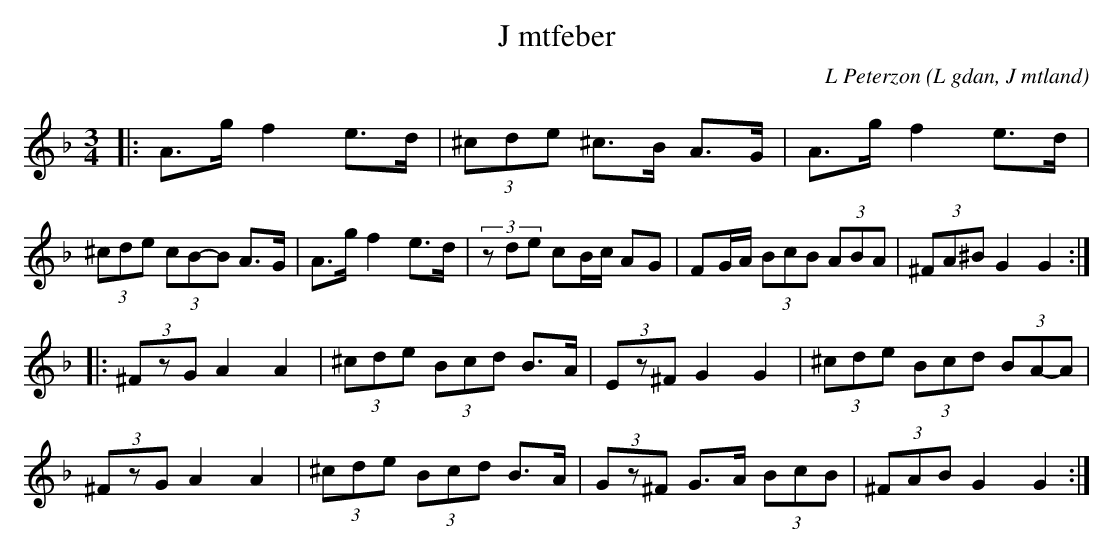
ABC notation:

X:1
T:J mtfeber
C: L Peterzon
O:L gdan, J mtland
M:3/4
L:1/8
K:Dm
|: A>g f2 e>d|(3^cde ^c>B A>G|A>g f2 e>d|(3^cde (3cB-B A>G|A>g f2 e>d|(3zde cB/c/ AG|FG/A/ (3BcB (3ABA|(3^FA^B G2 G2  :|
|:(3^FzG A2 A2|(3^cde (3Bcd B>A|(3Ez^F G2 G2|(3^cde (3Bcd (3BA-A|
(3^FzG A2 A2|(3^cde (3Bcd B>A| (3Gz^F G>A (3BcB|(3^FAB G2 G2:|
